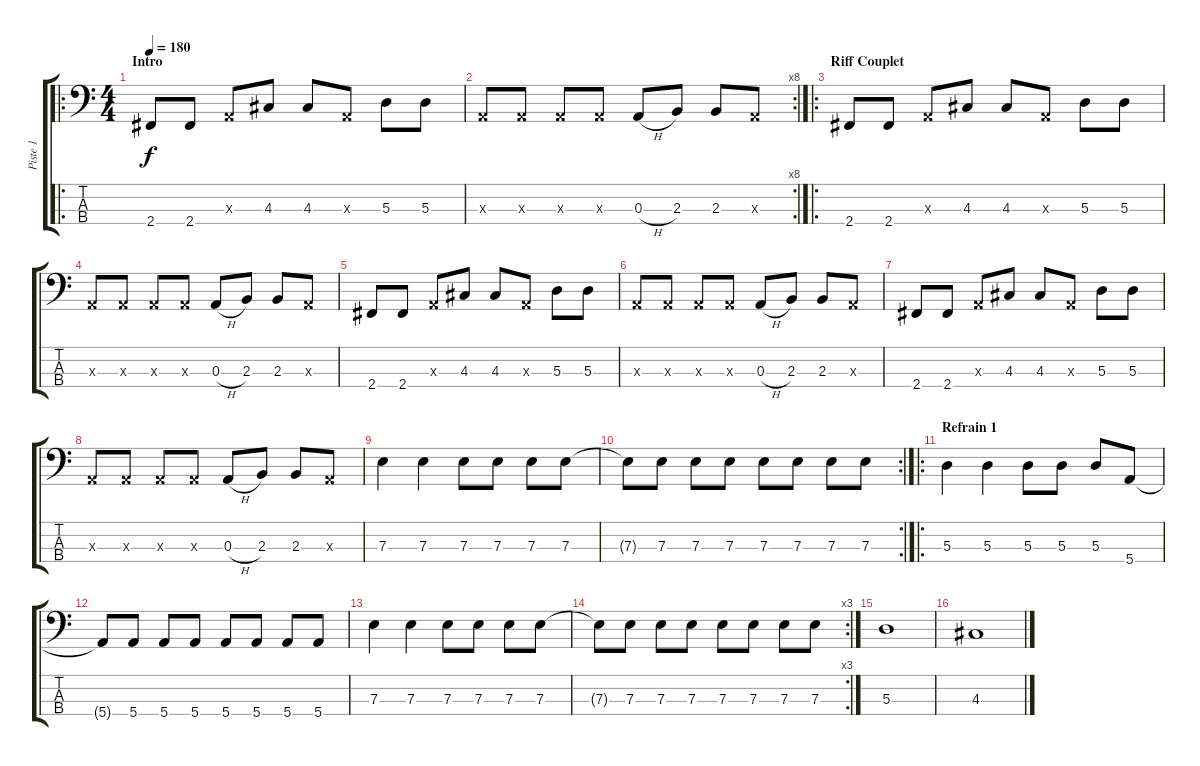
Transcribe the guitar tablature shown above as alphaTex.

\track ("Piste 1" "Piste 1") {instrument electricbassfinger}
\staff {score tabs}
\tuning (G2 D2 A1 E1) {hide}
\ro
\ts (4 4)
\section ("" "Intro")
\tempo 180
\clef f4
\ks c
2.4.8{dy f instrument electricbassfinger} 2.4.8 0.3{x}.8 4.3.8 4.3.8 0.3{x}.8 5.3.8 5.3.8 |
\rc 8
0.3{x}.8 0.3{x}.8 0.3{x}.8 0.3{x}.8 0.3{h}.8 2.3.8 2.3.8 0.3{x}.8 |
\ro
\section ("" "Riff Couplet")
2.4.8 2.4.8 0.3{x}.8 4.3.8 4.3.8 0.3{x}.8 5.3.8 5.3.8 |
0.3{x}.8 0.3{x}.8 0.3{x}.8 0.3{x}.8 0.3{h}.8 2.3.8 2.3.8 0.3{x}.8 |
2.4.8 2.4.8 0.3{x}.8 4.3.8 4.3.8 0.3{x}.8 5.3.8 5.3.8 |
0.3{x}.8 0.3{x}.8 0.3{x}.8 0.3{x}.8 0.3{h}.8 2.3.8 2.3.8 0.3{x}.8 |
2.4.8 2.4.8 0.3{x}.8 4.3.8 4.3.8 0.3{x}.8 5.3.8 5.3.8 |
0.3{x}.8 0.3{x}.8 0.3{x}.8 0.3{x}.8 0.3{h}.8 2.3.8 2.3.8 0.3{x}.8 |
7.3.4 7.3.4 7.3.8 7.3.8 7.3.8 7.3.8 |
\rc 2
7.3{t}.8 7.3.8 7.3.8 7.3.8 7.3.8 7.3.8 7.3.8 7.3.8 |
\ro
\section ("" "Refrain 1")
5.3.4 5.3.4 5.3.8 5.3.8 5.3.8 5.4.8 |
5.4{t}.8 5.4.8 5.4.8 5.4.8 5.4.8 5.4.8 5.4.8 5.4.8 |
7.3.4 7.3.4 7.3.8 7.3.8 7.3.8 7.3.8 |
\rc 3
7.3{t}.8 7.3.8 7.3.8 7.3.8 7.3.8 7.3.8 7.3.8 7.3.8 |
5.3.1 |
4.3.1
